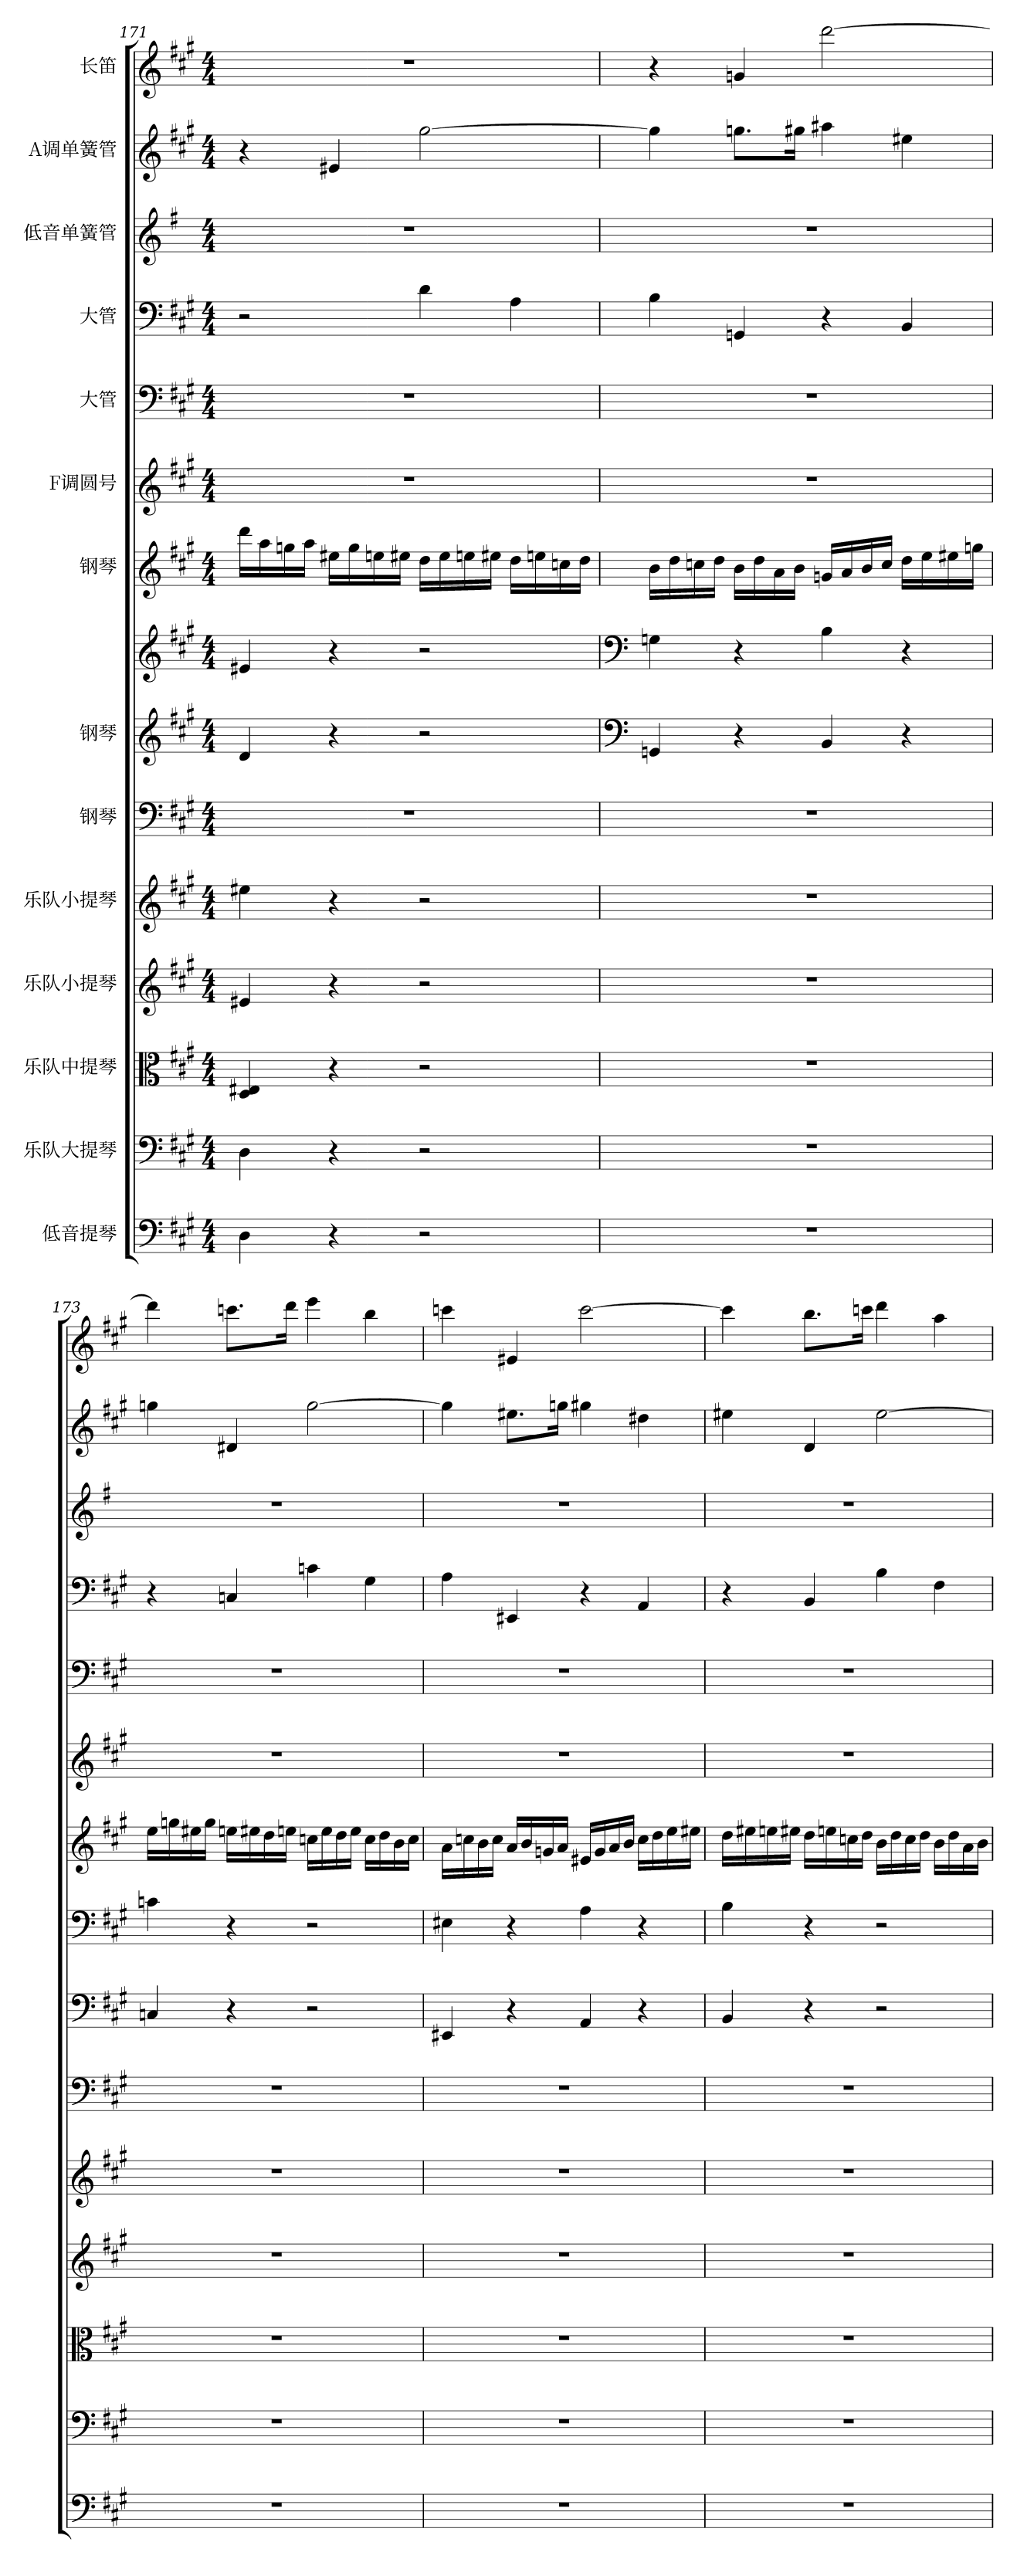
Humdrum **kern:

**kern	**kern	**kern	**kern	**kern	**kern	**kern	**kern	**kern	**kern	**kern	**kern	**kern	**kern	**kern
*part14	*part13	*part12	*part11	*part10	*part9	*part8	*part8	*part7	*part6	*part5	*part4	*part3	*part2	*part1
*staff15	*staff14	*staff13	*staff12	*staff11	*staff10	*staff9	*staff8	*staff7	*staff6	*staff5	*staff4	*staff3	*staff2	*staff1
*I"低音提琴	*I"乐队大提琴	*I"乐队中提琴	*I"乐队小提琴	*I"乐队小提琴	*I"钢琴	*I"钢琴	*	*I"钢琴	*I"F调圆号	*I"大管	*I"大管	*I"低音单簧管	*I"A调单簧管	*I"长笛
*clefF4	*clefF4	*clefC3	*clefG2	*clefG2	*clefF4	*clefG2	*clefG2	*clefG2	*clefG2	*clefF4	*clefF4	*clefG2	*clefG2	*clefG2
*ITrd7c12	*	*	*	*	*	*	*	*	*ITrd4c7	*	*	*ITrd8c14	*ITrd2c3	*
*k[f#c#g#]	*k[f#c#g#]	*k[f#c#g#]	*k[f#c#g#]	*k[f#c#g#]	*k[f#c#g#]	*k[f#c#g#]	*k[f#c#g#]	*k[f#c#g#]	*k[f#c#]	*k[f#c#g#]	*k[f#c#g#]	*k[f#]	*k[f#c#g#d#a#e#]	*k[f#c#g#]
*M4/4	*M4/4	*M4/4	*M4/4	*M4/4	*M4/4	*M4/4	*M4/4	*M4/4	*M4/4	*M4/4	*M4/4	*M4/4	*M4/4	*M4/4
=171	=171	=171	=171	=171	=171	=171	=171	=171	=171	=171	=171	=171	=171	=171
4DD\	4D\	4D/ 4E#X/	4e#X/	4ee#X\	1r	4d/	4e#X/	16ddd\LL	1r	1r	2r	1r	4r	1r
.	.	.	.	.	.	.	.	16aa\	.	.	.	.	.	.
.	.	.	.	.	.	.	.	16ggn\	.	.	.	.	.	.
.	.	.	.	.	.	.	.	16aa\JJ	.	.	.	.	.	.
4r	4r	4r	4r	4r	.	4r	4r	16ee#X\LL	.	.	.	.	4c##X/	.
.	.	.	.	.	.	.	.	16gg\	.	.	.	.	.	.
.	.	.	.	.	.	.	.	16een\	.	.	.	.	.	.
.	.	.	.	.	.	.	.	16ee#X\JJ	.	.	.	.	.	.
2r	2r	2r	2r	2r	.	2r	2r	16dd\LL	.	.	4d\	.	[2ee#\	.
.	.	.	.	.	.	.	.	16ee#\	.	.	.	.	.	.
.	.	.	.	.	.	.	.	16een\	.	.	.	.	.	.
.	.	.	.	.	.	.	.	16ee#X\JJ	.	.	.	.	.	.
.	.	.	.	.	.	.	.	16dd\LL	.	.	4A\	.	.	.
.	.	.	.	.	.	.	.	16een\	.	.	.	.	.	.
.	.	.	.	.	.	.	.	16ccn\	.	.	.	.	.	.
.	.	.	.	.	.	.	.	16dd\JJ	.	.	.	.	.	.
!!LO:PB:g=z
=172	=172	=172	=172	=172	=172	=172	=172	=172	=172	=172	=172	=172	=172	=172
*	*	*	*	*	*	*clefF4	*clefF4	*	*	*	*	*	*	*
1r	1r	1r	1r	1r	1r	4GGn/	4Gn\	16b\LL	1r	1r	4B\	1r	4ee#\]	4r
.	.	.	.	.	.	.	.	16dd\	.	.	.	.	.	.
.	.	.	.	.	.	.	.	16ccn\	.	.	.	.	.	.
.	.	.	.	.	.	.	.	16dd\JJ	.	.	.	.	.	.
.	.	.	.	.	.	4r	4r	16b\LL	.	.	4GGn/	.	8.een\L	4gn/
.	.	.	.	.	.	.	.	16dd\	.	.	.	.	.	.
.	.	.	.	.	.	.	.	16a\	.	.	.	.	.	.
.	.	.	.	.	.	.	.	16b\JJ	.	.	.	.	16ee#X\Jk	.
.	.	.	.	.	.	4BB/	4B\	16gn/LL	.	.	4r	.	4ff##X\	[2ddd\
.	.	.	.	.	.	.	.	16a/	.	.	.	.	.	.
.	.	.	.	.	.	.	.	16b/	.	.	.	.	.	.
.	.	.	.	.	.	.	.	16cc/JJ	.	.	.	.	.	.
.	.	.	.	.	.	4r	4r	16dd\LL	.	.	4BB/	.	4cc##X\	.
.	.	.	.	.	.	.	.	16ee\	.	.	.	.	.	.
.	.	.	.	.	.	.	.	16ee#X\	.	.	.	.	.	.
.	.	.	.	.	.	.	.	16ggn\JJ	.	.	.	.	.	.
=173	=173	=173	=173	=173	=173	=173	=173	=173	=173	=173	=173	=173	=173	=173
1r	1r	1r	1r	1r	1r	4Cn/	4cn\	16ee\LL	1r	1r	4r	1r	4een\	4ddd\]
.	.	.	.	.	.	.	.	16ggn\	.	.	.	.	.	.
.	.	.	.	.	.	.	.	16ee#X\	.	.	.	.	.	.
.	.	.	.	.	.	.	.	16gg\JJ	.	.	.	.	.	.
.	.	.	.	.	.	4r	4r	16een\LL	.	.	4Cn/	.	4B#X/	8.cccn\L
.	.	.	.	.	.	.	.	16ee#X\	.	.	.	.	.	.
.	.	.	.	.	.	.	.	16dd\	.	.	.	.	.	.
.	.	.	.	.	.	.	.	16een\JJ	.	.	.	.	.	16ddd\Jk
.	.	.	.	.	.	2r	2r	16ccn\LL	.	.	4cn\	.	[2ee\	4eee\
.	.	.	.	.	.	.	.	16ee\	.	.	.	.	.	.
.	.	.	.	.	.	.	.	16dd\	.	.	.	.	.	.
.	.	.	.	.	.	.	.	16ee\JJ	.	.	.	.	.	.
.	.	.	.	.	.	.	.	16cc\LL	.	.	4G#\	.	.	4bb\
.	.	.	.	.	.	.	.	16dd\	.	.	.	.	.	.
.	.	.	.	.	.	.	.	16b\	.	.	.	.	.	.
.	.	.	.	.	.	.	.	16cc\JJ	.	.	.	.	.	.
!!LO:PB:g=z
=174	=174	=174	=174	=174	=174	=174	=174	=174	=174	=174	=174	=174	=174	=174
1r	1r	1r	1r	1r	1r	4EE#X/	4E#X\	16a\LL	1r	1r	4A\	1r	4ee\]	4cccn\
.	.	.	.	.	.	.	.	16ccn\	.	.	.	.	.	.
.	.	.	.	.	.	.	.	16b\	.	.	.	.	.	.
.	.	.	.	.	.	.	.	16cc\JJ	.	.	.	.	.	.
.	.	.	.	.	.	4r	4r	16a/LL	.	.	4EE#X/	.	8.cc##X\L	4e#X/
.	.	.	.	.	.	.	.	16b/	.	.	.	.	.	.
.	.	.	.	.	.	.	.	16gn/	.	.	.	.	.	.
.	.	.	.	.	.	.	.	16a/JJ	.	.	.	.	16een\Jk	.
.	.	.	.	.	.	4AA/	4A\	16e#X/LL	.	.	4r	.	4ee#X\	[2ccc\
.	.	.	.	.	.	.	.	16g/	.	.	.	.	.	.
.	.	.	.	.	.	.	.	16a/	.	.	.	.	.	.
.	.	.	.	.	.	.	.	16b/JJ	.	.	.	.	.	.
.	.	.	.	.	.	4r	4r	16cc\LL	.	.	4AA/	.	4b#X\	.
.	.	.	.	.	.	.	.	16dd\	.	.	.	.	.	.
.	.	.	.	.	.	.	.	16ee\	.	.	.	.	.	.
.	.	.	.	.	.	.	.	16ee#X\JJ	.	.	.	.	.	.
=175	=175	=175	=175	=175	=175	=175	=175	=175	=175	=175	=175	=175	=175	=175
1r	1r	1r	1r	1r	1r	4BB/	4B\	16dd\LL	1r	1r	4r	1r	4cc##X\	4ccc\]
.	.	.	.	.	.	.	.	16ee#X\	.	.	.	.	.	.
.	.	.	.	.	.	.	.	16een\	.	.	.	.	.	.
.	.	.	.	.	.	.	.	16ee#X\JJ	.	.	.	.	.	.
.	.	.	.	.	.	4r	4r	16dd\LL	.	.	4BB/	.	4B/	8.bb\L
.	.	.	.	.	.	.	.	16een\	.	.	.	.	.	.
.	.	.	.	.	.	.	.	16ccn\	.	.	.	.	.	.
.	.	.	.	.	.	.	.	16dd\JJ	.	.	.	.	.	16cccn\Jk
.	.	.	.	.	.	2r	2r	16b\LL	.	.	4B\	.	[2cc##\	4ddd\
.	.	.	.	.	.	.	.	16dd\	.	.	.	.	.	.
.	.	.	.	.	.	.	.	16cc\	.	.	.	.	.	.
.	.	.	.	.	.	.	.	16dd\JJ	.	.	.	.	.	.
.	.	.	.	.	.	.	.	16b\LL	.	.	4F#\	.	.	4aa\
.	.	.	.	.	.	.	.	16dd\	.	.	.	.	.	.
.	.	.	.	.	.	.	.	16a\	.	.	.	.	.	.
.	.	.	.	.	.	.	.	16b\JJ	.	.	.	.	.	.
=	=	=	=	=	=	=	=	=	=	=	=	=	=	=
*-	*-	*-	*-	*-	*-	*-	*-	*-	*-	*-	*-	*-	*-	*-
